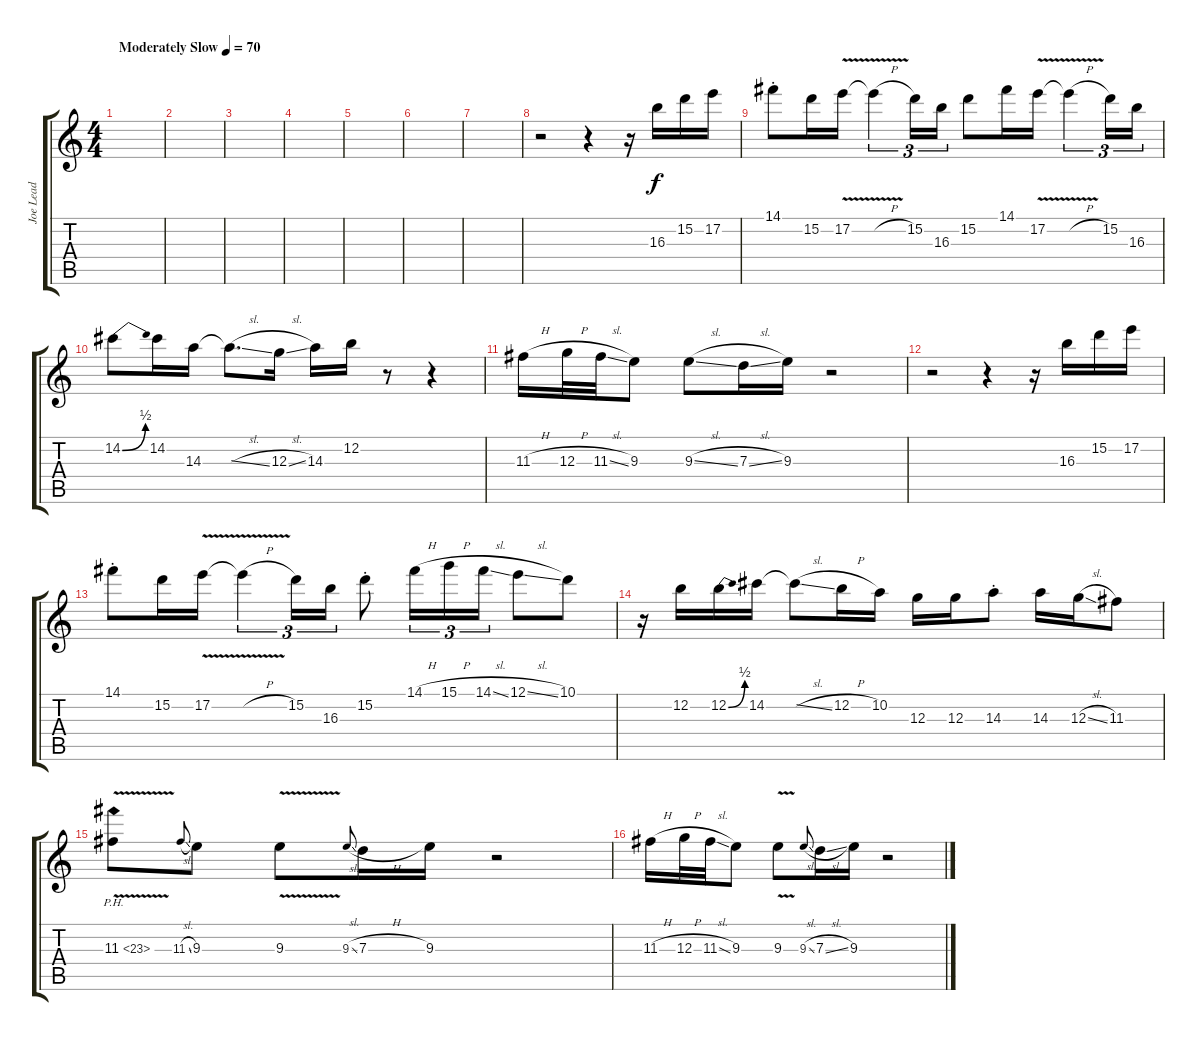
\track ("Joe Lead" "Joe Lead") {instrument distortionguitar}
\staff {score tabs}
\tuning (E4 B3 G3 D3 A2 E2) {hide}
\ts (4 4)
\tempo (70 "Moderately Slow")
\clef g2
\ks c
|
|
|
|
|
|
|
r.2 r.4 r.16 16.3.16 15.2.16 17.2.16 |
14.1{st}.8 15.2.16 17.2{v}.16 17.2{h t}.4{tu (3 2)} 15.2.16{tu (3 2)} 16.3.16{tu (3 2)} 15.2.8 14.1.16 17.2{v}.16 17.2{h t}.4{tu (3 2)} 15.2.16{tu (3 2)} 16.3.16{tu (3 2)} |
14.2{be (bend 0 0 60 2)}.8 14.2.16 14.3.16 14.3{sl t}.8{d} 12.3{sl}.16 14.3.16 12.2.16 r.8 r.4 |
11.3{h}.16 12.3{h}.32 11.3{sl}.32 9.3.8 9.3{sl}.8 7.3{sl}.16 9.3.16 r.2 |
r.2 r.4 r.16 16.3.16 15.2.16 17.2.16 |
14.1{st}.8 15.2.16 17.2{v}.16 17.2{h t}.4{tu (3 2)} 15.2.16{tu (3 2)} 16.3.16{tu (3 2)} 15.2{st}.8 14.1{h}.16{tu (3 2)} 15.1{h}.16{tu (3 2)} 14.1{sl}.16{tu (3 2)} 12.1{sl}.8 10.1.8 |
r.16 12.2.16 12.2{be (bend 0 0 60 2)}.16 14.2.16 14.2{sl t}.8 12.2{h}.16 10.2.16 12.3.16 12.3.16 14.3{st}.8 14.3.16 12.3{sl}.16 11.3.8 |
11.3{ph 12 v}.8 11.3{sl}.8{gr onbeat} 9.3.8 9.3{v}.8 9.3{sl}.8{gr onbeat} 7.3{h}.16 9.3.16 r.2 |
11.3{h}.16 12.3{h}.32 11.3{sl}.32 9.3.8 9.3{v}.8 9.3{sl}.8{gr onbeat} 7.3{sl}.16 9.3.16 r.2
